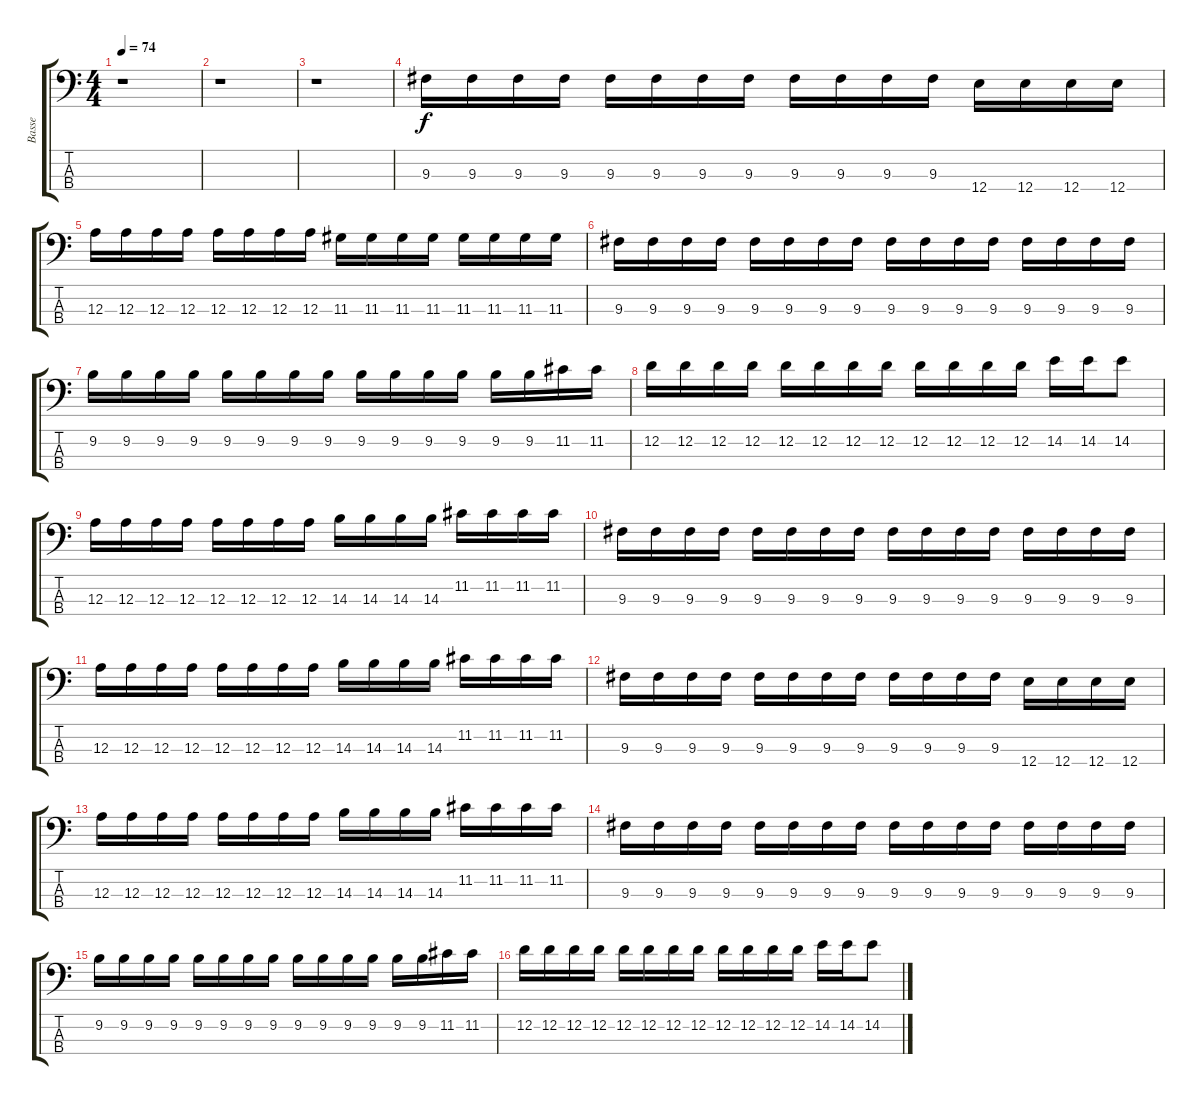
\track ("Basse" "Basse") {instrument electricbassfinger}
\staff {score tabs}
\tuning (G2 D2 A1 E1) {hide}
\ts (4 4)
\tempo 74
\clef f4
\ks c
r.1{dy f} |
r.1 |
r.1 |
9.3.16 9.3.16 9.3.16 9.3.16 9.3.16 9.3.16 9.3.16 9.3.16 9.3.16 9.3.16 9.3.16 9.3.16 12.4.16 12.4.16 12.4.16 12.4.16 |
12.3.16 12.3.16 12.3.16 12.3.16 12.3.16 12.3.16 12.3.16 12.3.16 11.3.16 11.3.16 11.3.16 11.3.16 11.3.16 11.3.16 11.3.16 11.3.16 |
9.3.16 9.3.16 9.3.16 9.3.16 9.3.16 9.3.16 9.3.16 9.3.16 9.3.16 9.3.16 9.3.16 9.3.16 9.3.16 9.3.16 9.3.16 9.3.16 |
9.2.16 9.2.16 9.2.16 9.2.16 9.2.16 9.2.16 9.2.16 9.2.16 9.2.16 9.2.16 9.2.16 9.2.16 9.2.16 9.2.16 11.2.16 11.2.16 |
12.2.16 12.2.16 12.2.16 12.2.16 12.2.16 12.2.16 12.2.16 12.2.16 12.2.16 12.2.16 12.2.16 12.2.16 14.2.16 14.2.16 14.2.8 |
12.3.16 12.3.16 12.3.16 12.3.16 12.3.16 12.3.16 12.3.16 12.3.16 14.3.16 14.3.16 14.3.16 14.3.16 11.2.16 11.2.16 11.2.16 11.2.16 |
9.3.16 9.3.16 9.3.16 9.3.16 9.3.16 9.3.16 9.3.16 9.3.16 9.3.16 9.3.16 9.3.16 9.3.16 9.3.16 9.3.16 9.3.16 9.3.16 |
12.3.16 12.3.16 12.3.16 12.3.16 12.3.16 12.3.16 12.3.16 12.3.16 14.3.16 14.3.16 14.3.16 14.3.16 11.2.16 11.2.16 11.2.16 11.2.16 |
9.3.16 9.3.16 9.3.16 9.3.16 9.3.16 9.3.16 9.3.16 9.3.16 9.3.16 9.3.16 9.3.16 9.3.16 12.4.16 12.4.16 12.4.16 12.4.16 |
12.3.16 12.3.16 12.3.16 12.3.16 12.3.16 12.3.16 12.3.16 12.3.16 14.3.16 14.3.16 14.3.16 14.3.16 11.2.16 11.2.16 11.2.16 11.2.16 |
9.3.16 9.3.16 9.3.16 9.3.16 9.3.16 9.3.16 9.3.16 9.3.16 9.3.16 9.3.16 9.3.16 9.3.16 9.3.16 9.3.16 9.3.16 9.3.16 |
9.2.16 9.2.16 9.2.16 9.2.16 9.2.16 9.2.16 9.2.16 9.2.16 9.2.16 9.2.16 9.2.16 9.2.16 9.2.16 9.2.16 11.2.16 11.2.16 |
12.2.16 12.2.16 12.2.16 12.2.16 12.2.16 12.2.16 12.2.16 12.2.16 12.2.16 12.2.16 12.2.16 12.2.16 14.2.16 14.2.16 14.2.8
